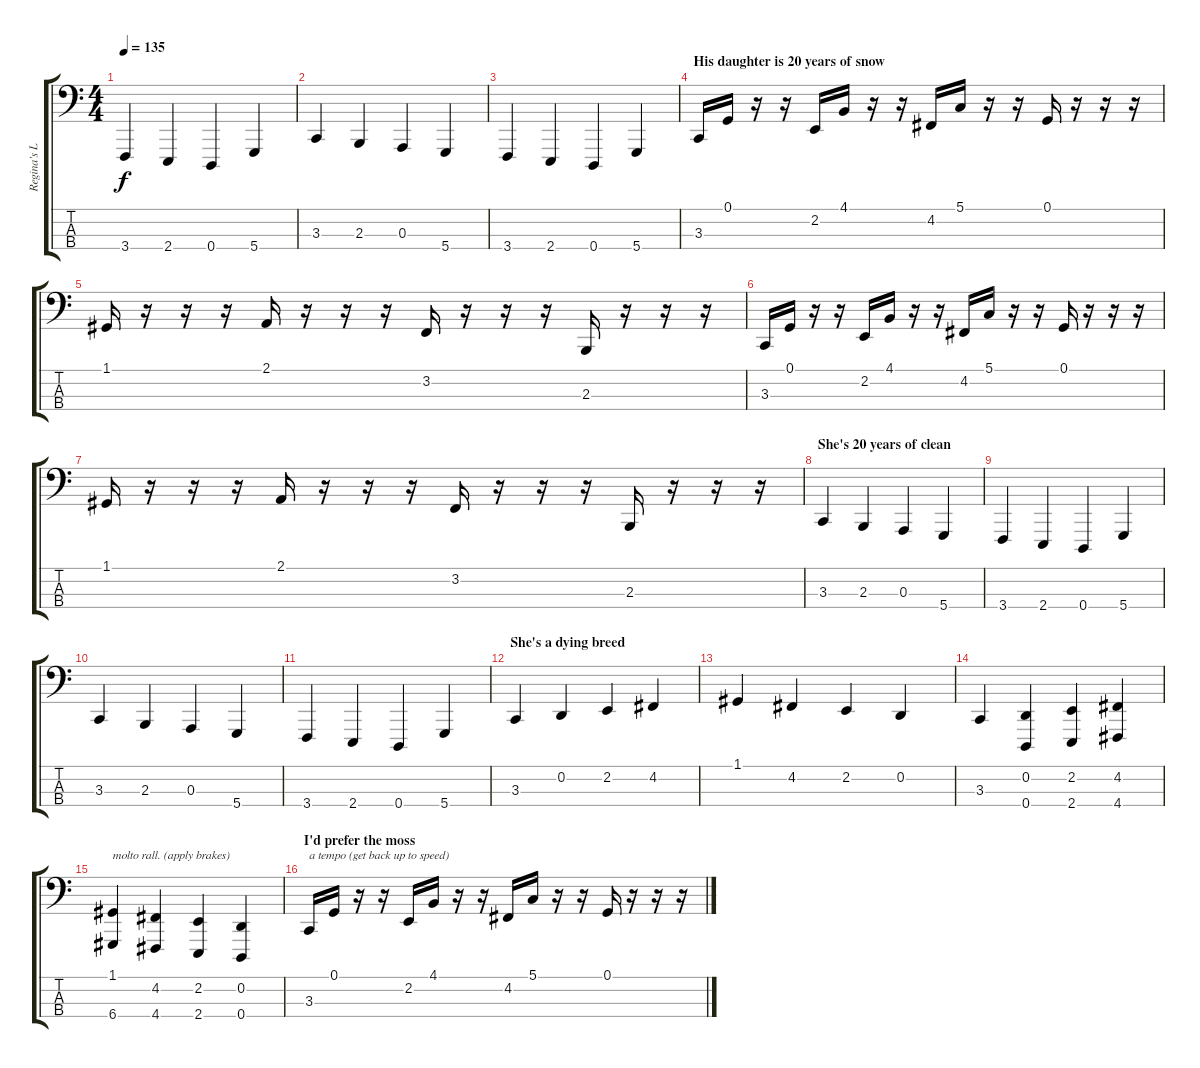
\track ("Regina's Left" "Regina's L") {instrument brightacousticpiano}
\staff {score tabs}
\tuning (G2 D2 A1 D1) {hide}
\ts (4 4)
\tempo 135
\clef f4
\ks c
3.4.4{dy f} 2.4.4 0.4.4 5.4.4 |
3.3.4 2.3.4 0.3.4 5.4.4 |
3.4.4 2.4.4 0.4.4 5.4.4 |
\section ("" "His daughter is 20 years of snow")
3.3.16 0.1.16 r.16 r.16 2.2.16 4.1.16 r.16 r.16 4.2.16 5.1.16 r.16 r.16 0.1.16 r.16 r.16 r.16 |
1.1.16 r.16 r.16 r.16 2.1.16 r.16 r.16 r.16 3.2.16 r.16 r.16 r.16 2.3.16 r.16 r.16 r.16 |
3.3.16 0.1.16 r.16 r.16 2.2.16 4.1.16 r.16 r.16 4.2.16 5.1.16 r.16 r.16 0.1.16 r.16 r.16 r.16 |
1.1.16 r.16 r.16 r.16 2.1.16 r.16 r.16 r.16 3.2.16 r.16 r.16 r.16 2.3.16 r.16 r.16 r.16 |
\section ("" "She's 20 years of clean")
3.3.4 2.3.4 0.3.4 5.4.4 |
3.4.4 2.4.4 0.4.4 5.4.4 |
3.3.4 2.3.4 0.3.4 5.4.4 |
3.4.4 2.4.4 0.4.4 5.4.4 |
\section ("" "She's a dying breed")
3.3.4 0.2.4 2.2.4 4.2.4 |
1.1.4 4.2.4 2.2.4 0.2.4 |
3.3.4 (0.2 0.4).4 (2.2 2.4).4 (4.2 4.4).4 |
(1.1 6.4).4{txt "molto rall. (apply brakes)"} (4.2 4.4).4 (2.2 2.4).4 (0.2 0.4).4 |
\section ("" "I'd prefer the moss")
3.3.16{txt "a tempo (get back up to speed)"} 0.1.16 r.16 r.16 2.2.16 4.1.16 r.16 r.16 4.2.16 5.1.16 r.16 r.16 0.1.16 r.16 r.16 r.16
